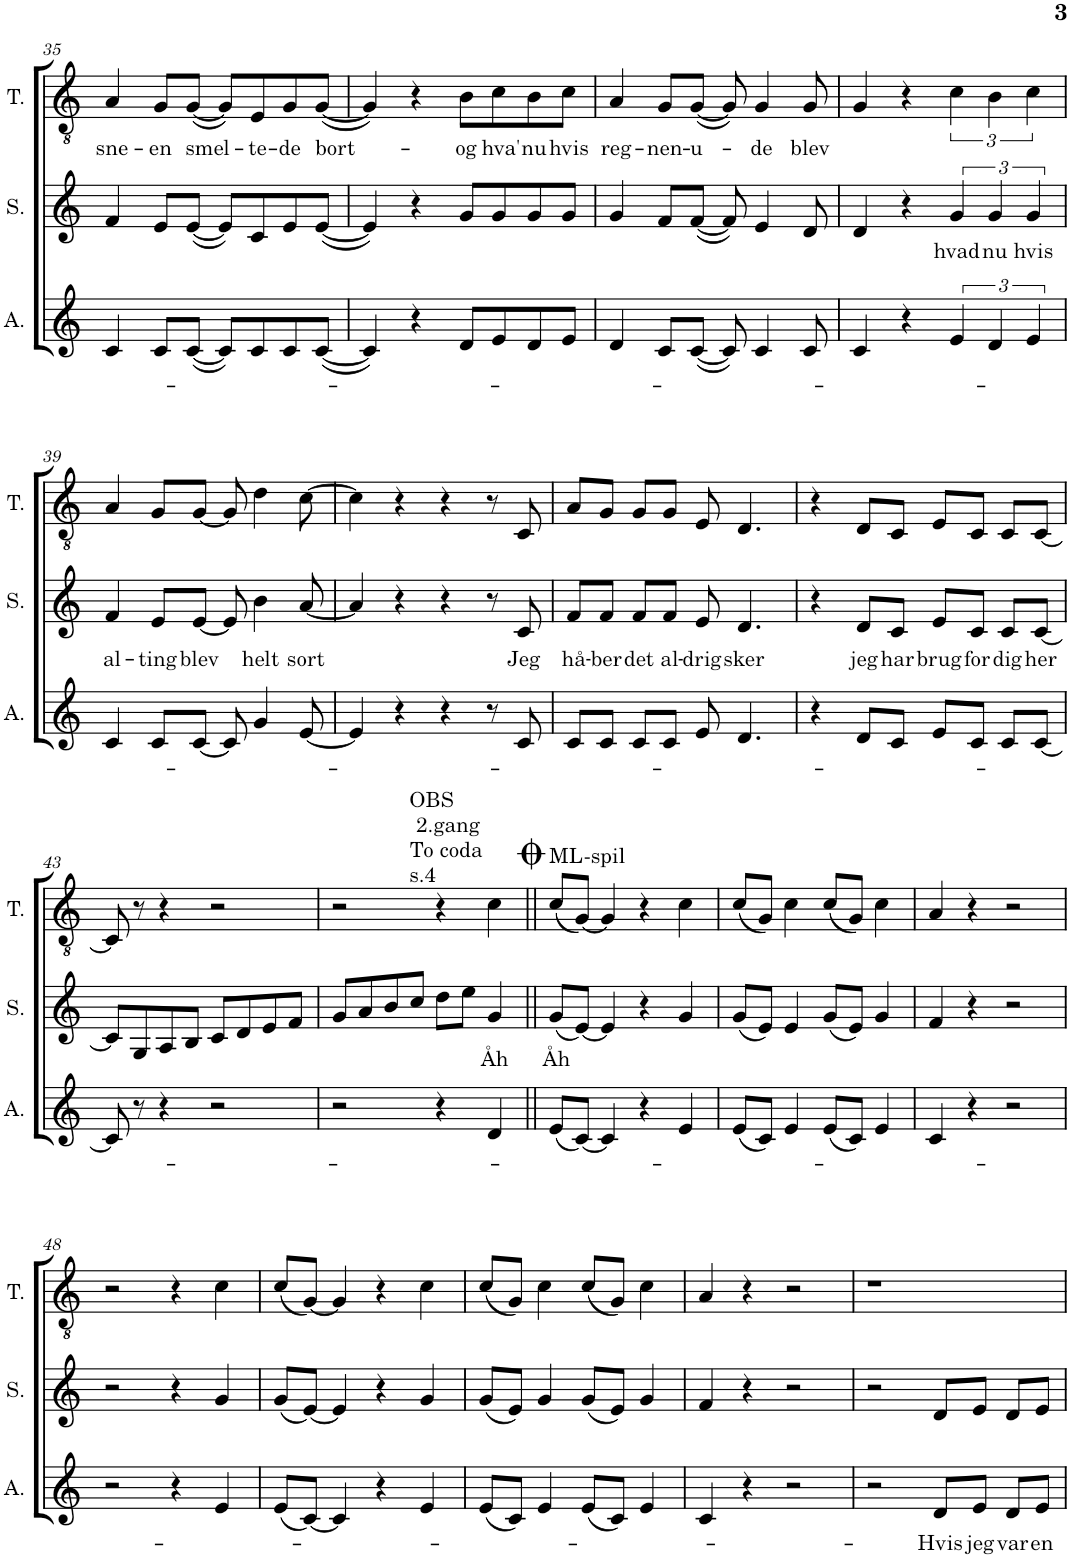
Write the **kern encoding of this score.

**kern	**text	**kern	**text	**kern	**text
*part3	*part3	*part2	*part2	*part1	*part1
*staff3	*staff3	*staff2	*staff2	*staff1	*staff1
*I"Alto	*	*I"Soprano	*	*I"Tenor	*
*I'A.	*	*I'S.	*	*I'T.	*
!!LO:PB:g=z
*clefG2	*	*clefG2	*	*clefGv2	*
*k[]	*	*k[]	*	*k[]	*
*M4/4	*	*M4/4	*	*M4/4	*
=35	=35	=35	=35	=35	=35
!	!	!	!	!	!LO:LY:b
4c/	.	4f/	.	4A/	sne-
!	!	!	!	!	!LO:LY:b
8c/L	.	8e/L	.	8G/L	-en
!	!	!	!	!	!LO:LY:b
([8c/J	.	([8e/J	.	([8G/J	smel-
8c/L])	.	8e/L])	.	8G/L])	.
!	!	!	!	!	!LO:LY:b
8c/	.	8c/	.	8E/	-te-
!	!	!	!	!	!LO:LY:b
8c/	.	8e/	.	8G/	-de
!	!	!	!	!	!LO:LY:b
([8c/J	.	([8e/J	.	([8G/J	bort-
=36	=36	=36	=36	=36	=36
4c/])	.	4e/])	.	4G/])	.
4r	.	4r	.	4r	.
!	!	!	!	!	!LO:LY:b
8d/L	.	8g/L	.	8B\L	-og
!	!	!	!	!	!LO:LY:b
8e/	.	8g/	.	8c\	hva'
!	!	!	!	!	!LO:LY:b
8d/	.	8g/	.	8B\	nu
!	!	!	!	!	!LO:LY:b
8e/J	.	8g/J	.	8c\J	hvis
=37	=37	=37	=37	=37	=37
!	!	!	!	!	!LO:LY:b
4d/	.	4g/	.	4A/	reg-
!	!	!	!	!	!LO:LY:b
8c/L	.	8f/L	.	8G/L	-nen-
!	!	!	!	!	!LO:LY:b
([8c/J	.	([8f/J	.	([8G/J	-u-
8c/])	.	8f/])	.	8G/])	.
!	!	!	!	!	!LO:LY:b
4c/	.	4e/	.	4G/	de
!	!	!	!	!	!LO:LY:b
8c/	.	8d/	.	8G/	blev
=38	=38	=38	=38	=38	=38
4c/	.	4d/	.	4G/	.
4r	.	4r	.	4r	.
!	!	!	!LO:LY:b	!	!
6e/	.	6g/	hvad	6c\	.
!	!	!	!LO:LY:b	!	!
6d/	.	6g/	nu	6B\	.
!	!	!	!LO:LY:b	!	!
6e/	.	6g/	hvis	6c\	.
!!LO:LB:g=z
=39	=39	=39	=39	=39	=39
!	!	!	!LO:LY:b	!	!
4c/	.	4f/	al-	4A/	.
!	!	!	!LO:LY:b	!	!
8c/L	.	8e/L	-ting	8G/L	.
!	!	!	!LO:LY:b	!	!
[8c/J	.	[8e/J	blev	[8G/J	.
8c/]	.	8e/]	.	8G/]	.
!	!	!	!LO:LY:b	!	!
4g/	.	4b\	helt	4d\	.
!	!	!	!LO:LY:b	!	!
[8e/	.	[8a/	sort	[8c\	.
=40	=40	=40	=40	=40	=40
4e/]	.	4a/]	.	4c\]	.
4r	.	4r	.	4r	.
4r	.	4r	.	4r	.
8r	.	8r	.	8r	.
!	!	!	!LO:LY:b	!	!
8c/	.	8c/	Jeg	8C/	.
=41	=41	=41	=41	=41	=41
!	!	!	!LO:LY:b	!	!
8c/L	.	8f/L	hå-	8A/L	.
!	!	!	!LO:LY:b	!	!
8c/J	.	8f/J	-ber	8G/J	.
!	!	!	!LO:LY:b	!	!
8c/L	.	8f/L	det	8G/L	.
!	!	!	!LO:LY:b	!	!
8c/J	.	8f/J	al-	8G/J	.
!	!	!	!LO:LY:b	!	!
8e/	.	8e/	-drig	8E/	.
!	!	!	!LO:LY:b	!	!
4.d/	.	4.d/	sker	4.D/	.
=42	=42	=42	=42	=42	=42
4r	.	4r	.	4r	.
!	!	!	!LO:LY:b	!	!
8d/L	.	8d/L	jeg	8D/L	.
!	!	!	!LO:LY:b	!	!
8c/J	.	8c/J	har	8C/J	.
!	!	!	!LO:LY:b	!	!
8e/L	.	8e/L	brug	8E/L	.
!	!	!	!LO:LY:b	!	!
8c/J	.	8c/J	for	8C/J	.
!	!	!	!LO:LY:b	!	!
8c/L	.	8c/L	dig	8C/L	.
!	!	!	!LO:LY:b	!	!
[8c/J	.	[8c/J	her	[8C/J	.
!!LO:LB:g=z
=43	=43	=43	=43	=43	=43
8c/]	.	8c/L]	.	8C/]	.
8r	.	8G/	.	8r	.
4r	.	8A/	.	4r	.
.	.	8B/J	.	.	.
2r	.	8c/L	.	2r	.
.	.	8d/	.	.	.
.	.	8e/	.	.	.
.	.	8f/J	.	.	.
=44	=44	=44	=44	=44	=44
2r	.	8g/L	.	2r	.
.	.	8a/	.	.	.
.	.	8b/	.	.	.
.	.	8cc/J	.	.	.
4r	.	8dd\L	.	4r	.
.	.	8ee\J	.	.	.
!	!	!	!LO:LY:b	!	!
4d/	.	4g/	Åh	4c\	.
=45||	=45||	=45||	=45||	=45||	=45||
!	!	!	!LO:LY:b	!	!
(8e/L	.	(8g/L	Åh	(8c/L	.
[8c/J)	.	[8e/J)	.	[8G/J)	.
4c/]	.	4e/]	.	4G/]	.
4r	.	4r	.	4r	.
4e/	.	4g/	.	4c\	.
=46	=46	=46	=46	=46	=46
(8e/L	.	(8g/L	.	(8c/L	.
8c/J)	.	8e/J)	.	8G/J)	.
4e/	.	4e/	.	4c\	.
(8e/L	.	(8g/L	.	(8c/L	.
8c/J)	.	8e/J)	.	8G/J)	.
4e/	.	4g/	.	4c\	.
=47	=47	=47	=47	=47	=47
4c/	.	4f/	.	4A/	.
4r	.	4r	.	4r	.
2r	.	2r	.	2r	.
!!LO:LB:g=z
=48	=48	=48	=48	=48	=48
2r	.	2r	.	2r	.
4r	.	4r	.	4r	.
4e/	.	4g/	.	4c\	.
=49	=49	=49	=49	=49	=49
(8e/L	.	(8g/L	.	(8c/L	.
[8c/J)	.	[8e/J)	.	[8G/J)	.
4c/]	.	4e/]	.	4G/]	.
4r	.	4r	.	4r	.
4e/	.	4g/	.	4c\	.
=50	=50	=50	=50	=50	=50
(8e/L	.	(8g/L	.	(8c/L	.
8c/J)	.	8e/J)	.	8G/J)	.
4e/	.	4g/	.	4c\	.
(8e/L	.	(8g/L	.	(8c/L	.
8c/J)	.	8e/J)	.	8G/J)	.
4e/	.	4g/	.	4c\	.
=51	=51	=51	=51	=51	=51
4c/	.	4f/	.	4A/	.
4r	.	4r	.	4r	.
2r	.	2r	.	2r	.
=52	=52	=52	=52	=52	=52
2r	.	2r	.	1r	.
!	!LO:LY:b	!	!	!	!
8d/L	Hvis	8d/L	.	.	.
!	!LO:LY:b	!	!	!	!
8e/J	jeg	8e/J	.	.	.
!	!LO:LY:b	!	!	!	!
8d/L	var	8d/L	.	.	.
!	!LO:LY:b	!	!	!	!
8e/J	en	8e/J	.	.	.
=	=	=	=	=	=
*-	*-	*-	*-	*-	*-
